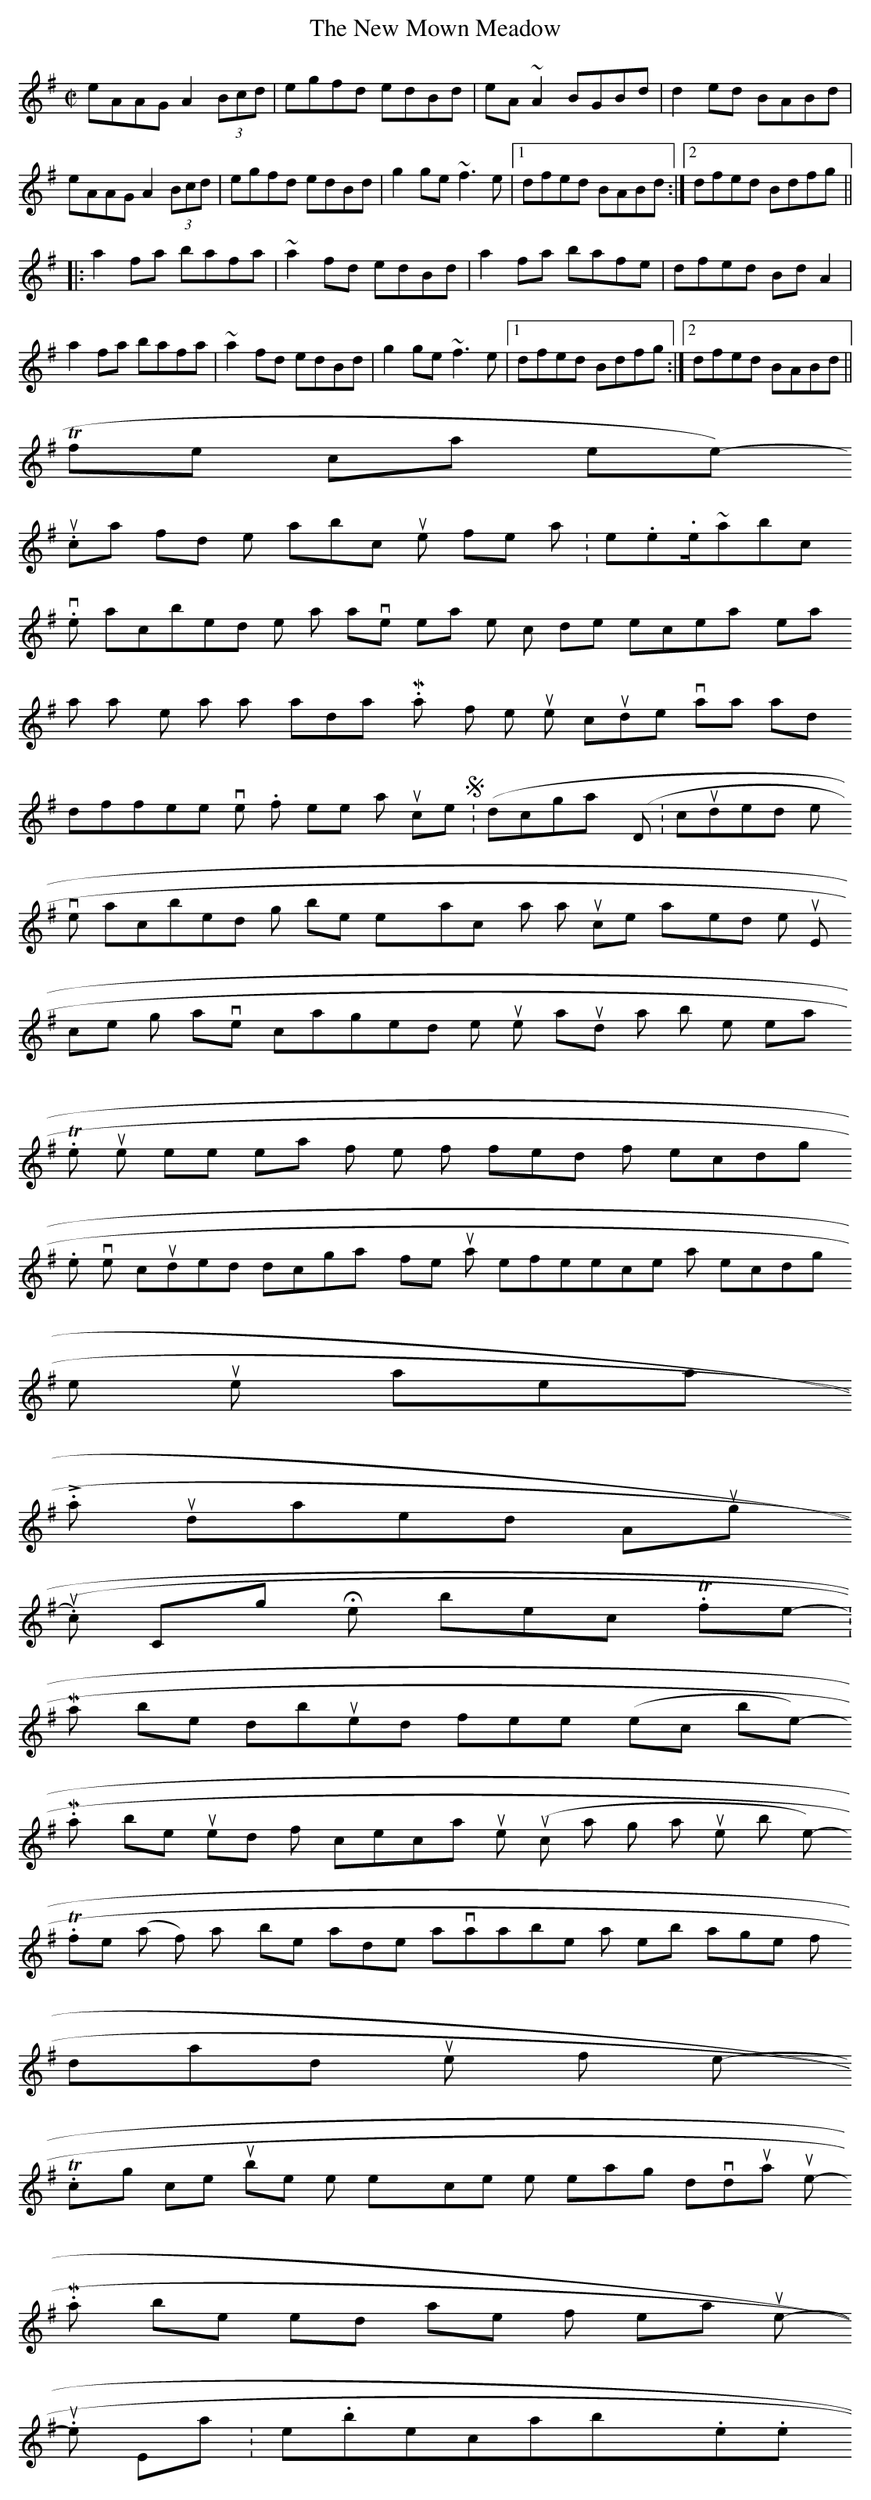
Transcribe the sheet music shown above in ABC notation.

X:1
T:New Mown Meadow, The
M:C|
K:Ador
eAAG A2 (3Bcd|egfd edBd|eA~A2 BGBd|d2ed BABd|
eAAG A2 (3Bcd|egfd edBd|g2ge ~f3e|1 dfed BABd:|2 dfed Bdfg||
|:a2fa bafa|~a2fd edBd|a2fa bafe|dfed BdA2|
a2fa bafa|~a2fd edBd|g2ge ~f3e|1 dfed Bdfg:|2 dfed BABd||
This file contains 100 reels (#501 - #600).
You can find more abc tune files at http://home1.swipnet.se/~w-11382/abc.htm
I've transcribed them as I have learnt them, which does not necessarily mean
that I play them that way nowadays. Many of the tunes include variations and
different versions. If there is a source (S:) or discography (D:) included the
version transcribed might still not be exactly as that source played the tune,
since I might have changed the tune around a bit when I learnt it.
The tunes were learnt from sessions, from friends or from recordings.
When I've included discography, it's often just a reference to what recordings
the tune appears on.
Last updated 26 August 1998.
(c) Copyright 1997-1998 Henrik Norbeck. This file:
- May be distributed freely (with restrictions below).
- May not be used for commercial purposes (such as printing a tune book to sell).
- This file (or parts of it) may not be made available on a web page for
download without permission from me.
- This copyright notice must be kept, except when e-mailing individual tunes.
- May be printed on paper for personal use.
- Questions? E-mail: henrik.norbeck@mailbox.swipnet.se
